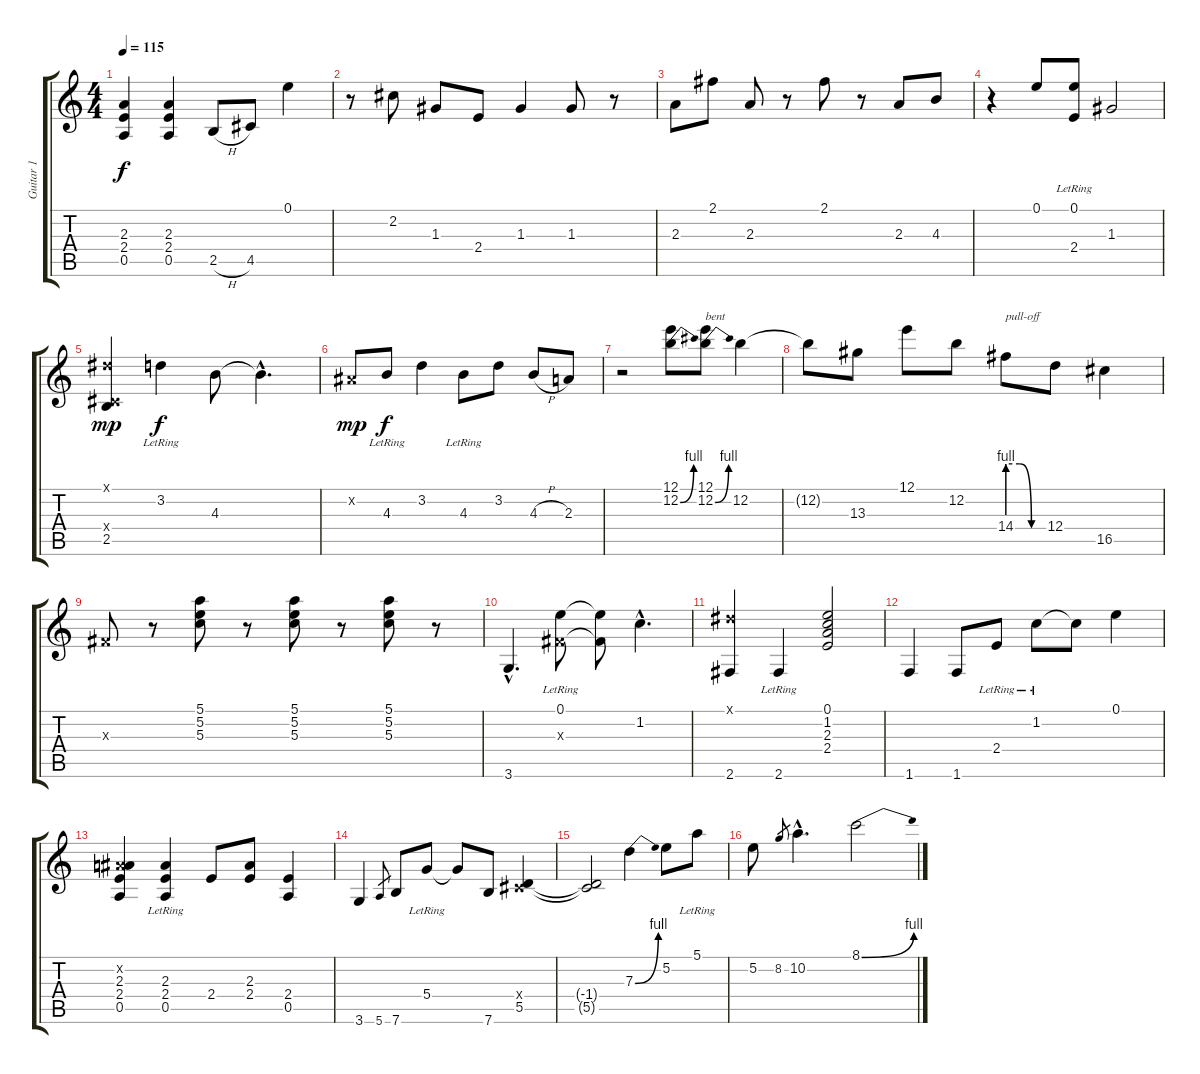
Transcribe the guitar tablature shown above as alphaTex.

\track ("Guitar 1" "Guitar 1") {instrument overdrivenguitar}
\staff {score tabs}
\tuning (E4 B3 G3 D3 A2 E2) {hide}
\ts (4 4)
\tempo 115
\clef g2
\ks c
(2.3 2.4 0.5).4{dy f} (2.3 2.4 0.5).4 2.5{h}.8 4.5.8 0.1.4 |
r.8 2.2.8 1.3.8 2.4.8 1.3.4 1.3.8 r.8 |
2.3.8 2.1.8 2.3.8 r.8 2.1.8 r.8 2.3.8 4.3.8 |
r.4 0.1.8 (0.1{lr} 2.4{lr}).8 1.3.2 |
(-1.1{x} -1.4{x} 2.5).4{dy mp} 3.2{lr}.4{dy f} 4.3.8 4.3{hac t}.4{d} |
-1.2{x}.8{dy mp} 4.3{lr}.8{dy f} 3.2.4 4.3{lr}.8 3.2.8 4.3{h}.8 2.3.8 |
r.2 (12.1 12.2{be (bend 0 0 60 4)}).8{volume 10} (12.1 12.2{be (bend 0 0 60 4)}).8{txt "bent"} 12.2.4 |
12.2{t}.8 13.3.8 12.1.8 12.2.8 14.4{be (custom 0 4 20 4 40 0 60 0)}.8{txt "pull-off"} 12.4.8 16.5.4 |
-1.3{x}.8{volume 8} r.8 (5.1 5.2 5.3).8 r.8 (5.1 5.2 5.3).8 r.8 (5.1 5.2 5.3).8 r.8 |
3.6{hac}.4{d} (0.1{lr} -1.3{x}).8 (0.1{t} -1.3{t}).8 1.2{hac}.4{d} |
(-1.1{x} 2.6).4 2.6{lr}.4 (0.1 1.2 2.3 2.4).2 |
1.6.4 1.6.8 2.4{lr}.8 1.2{lr}.8 1.2{t}.8 0.1.4 |
(-1.2{x} 2.3 2.4 0.5).4 (2.3 2.4 0.5{lr}).4 2.4.8 (2.3 2.4).8 (2.4 0.5).4 |
3.6.4 5.6.8{gr} 7.6.8 5.4{lr}.8 5.4{t}.8 7.6.8 (-1.4{x} 5.5).4 |
(-1.4{t} 5.5{t}).2 7.3{be (bend 0 0 60 4)}.4{volume 13} 5.2.8 5.1{lr}.8 |
5.2.8 8.2.8{gr} 10.2{hac}.4{d} 8.1{be (bend 0 0 60 4)}.2
